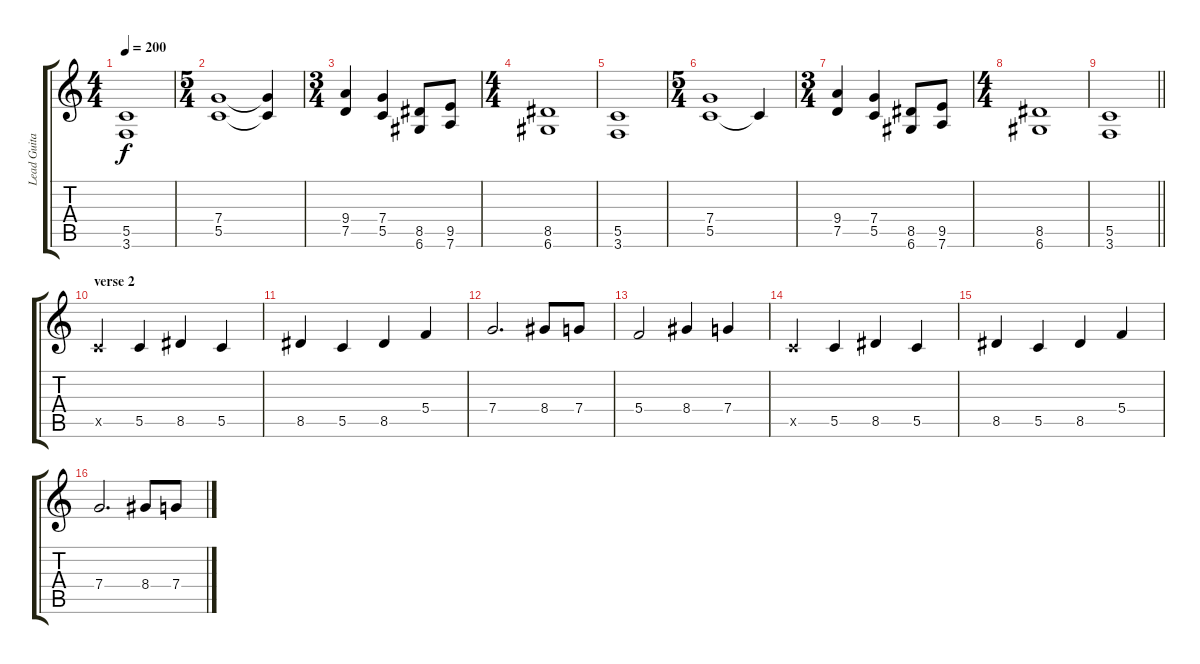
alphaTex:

\track ("Lead Guitar " "Lead Guita") {instrument overdrivenguitar}
\staff {score tabs}
\tuning (D4 A3 F3 C3 G2 D2) {hide}
\ts (4 4)
\tempo 200
\clef g2
\ks c
(5.5 3.6).1{dy f} |
\ts (5 4)
(7.4 5.5).1 (7.4{t} 5.5{t}).4 |
\ts (3 4)
(9.4 7.5).4 (7.4 5.5).4 (8.5 6.6).8 (9.5 7.6).8 |
\ts (4 4)
(8.5 6.6).1 |
(5.5 3.6).1 |
\ts (5 4)
(7.4 5.5).1 5.5{t}.4 |
\ts (3 4)
(9.4 7.5).4 (7.4 5.5).4 (8.5 6.6).8 (9.5 7.6).8 |
\ts (4 4)
(8.5 6.6).1 |
\barLineRight lightlight
(5.5 3.6).1 |
\section ("" "verse 2")
5.5{x}.4 5.5.4 8.5.4 5.5.4 |
8.5.4 5.5.4 8.5.4 5.4.4 |
7.4.2{d} 8.4.8 7.4.8 |
5.4.2 8.4.4 7.4.4 |
5.5{x}.4 5.5.4 8.5.4 5.5.4 |
8.5.4 5.5.4 8.5.4 5.4.4 |
7.4.2{d} 8.4.8 7.4.8
